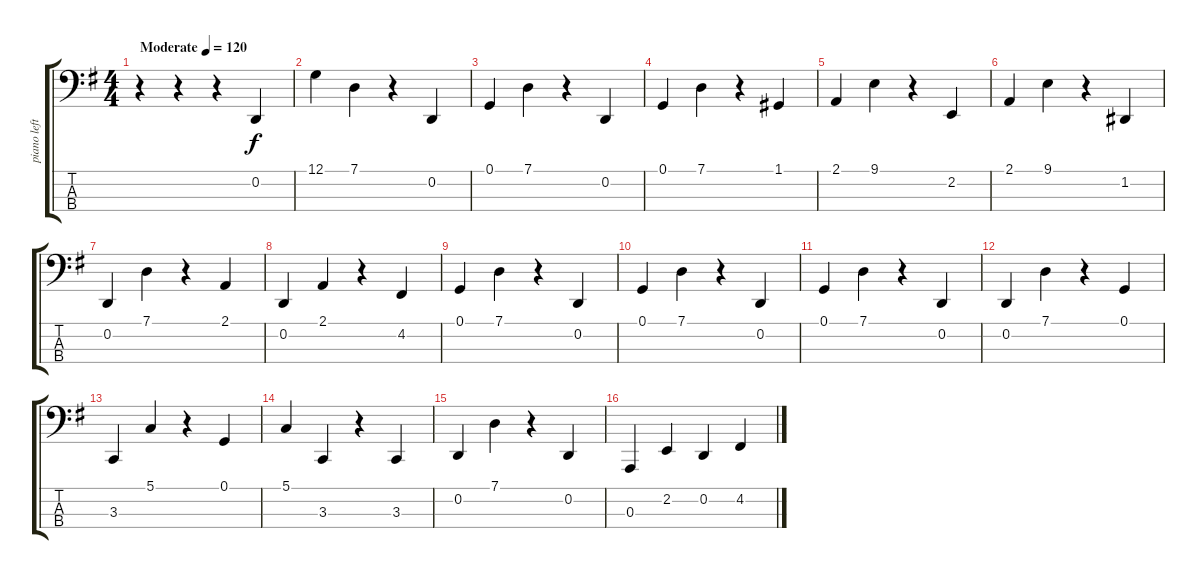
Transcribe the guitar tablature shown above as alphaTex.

\track ("piano left" "piano left") {instrument acousticgrandpiano}
\staff {score tabs}
\tuning (G2 D2 A1 E1) {hide}
\ts (4 4)
\tempo (120 "Moderate")
\clef f4
\ks g
r.4{dy f instrument acousticgrandpiano} r.4 r.4 0.2.4 |
12.1.4 7.1.4 r.4 0.2.4 |
0.1.4 7.1.4 r.4 0.2.4 |
0.1.4 7.1.4 r.4 1.1.4 |
2.1.4 9.1.4 r.4 2.2.4 |
2.1.4 9.1.4 r.4 1.2.4 |
0.2.4 7.1.4 r.4 2.1.4 |
0.2.4 2.1.4 r.4 4.2.4 |
0.1.4 7.1.4 r.4 0.2.4 |
0.1.4 7.1.4 r.4 0.2.4 |
0.1.4 7.1.4 r.4 0.2.4 |
0.2.4 7.1.4 r.4 0.1.4 |
3.3.4 5.1.4 r.4 0.1.4 |
5.1.4 3.3.4 r.4 3.3.4 |
0.2.4 7.1.4 r.4 0.2.4 |
0.3.4 2.2.4 0.2.4 4.2.4
